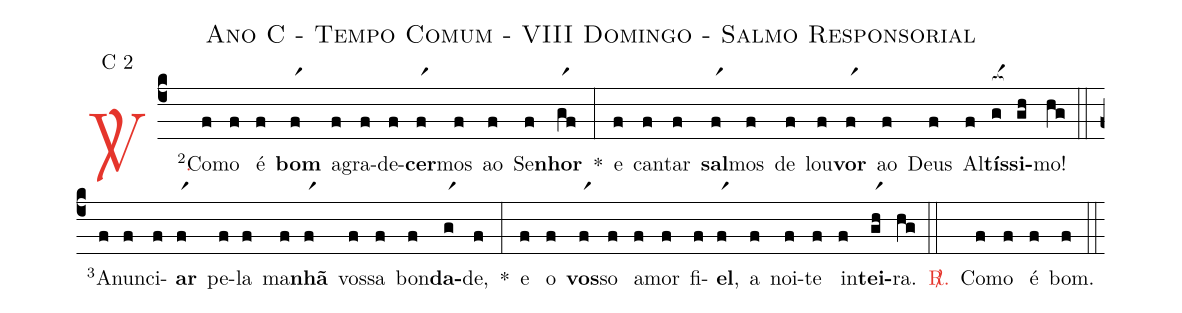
name: Ano C - Tempo Comum - VIII Domingo - Salmo Responsorial;
mode: C 2;
%%
(c4)

<c><sp>V/</sp>.</c>() <v>\VSup{2}</v>Co(f)mo(f) é(f) <b>bom</b>(fr1) a(f)gra(f)de(f)<b>cer</b>(fr1)mos(f) ao(f) Se(f)<b>nhor</b>(gr1f) *(:)
e(f) can(f)tar(f) <b>sal</b>(fr1)mos(f) de(f) lou(f)<b>vor</b>(fr1) ao(f) Deus(f) Al(f)<b>tís</b>(g[ocba:1{])<b>si</b>(gh[ocba:0}])mo!(hg)

(::)

<v>\VSup{3}</v>A(f)nun(f)ci(f)<b>ar</b>(fr1) pe(f)la(f) ma(f)<b>nhã</b>(fr1) vos(f)sa(f) bon(f)<b>da</b>(gr1)de,(f) *(:)
e(f) o(f) <b>vos</b>(fr1)so(f) a(f)mor(f) fi(f)<b>el</b>,(fr1) a(f) noi(f)te(f) in(f)<b>tei</b>(gr1h)ra.(hg)

(::)

<c><sp>R/</sp>.</c>() Co(f)mo(f) é(f) bom.(f)

(::)
